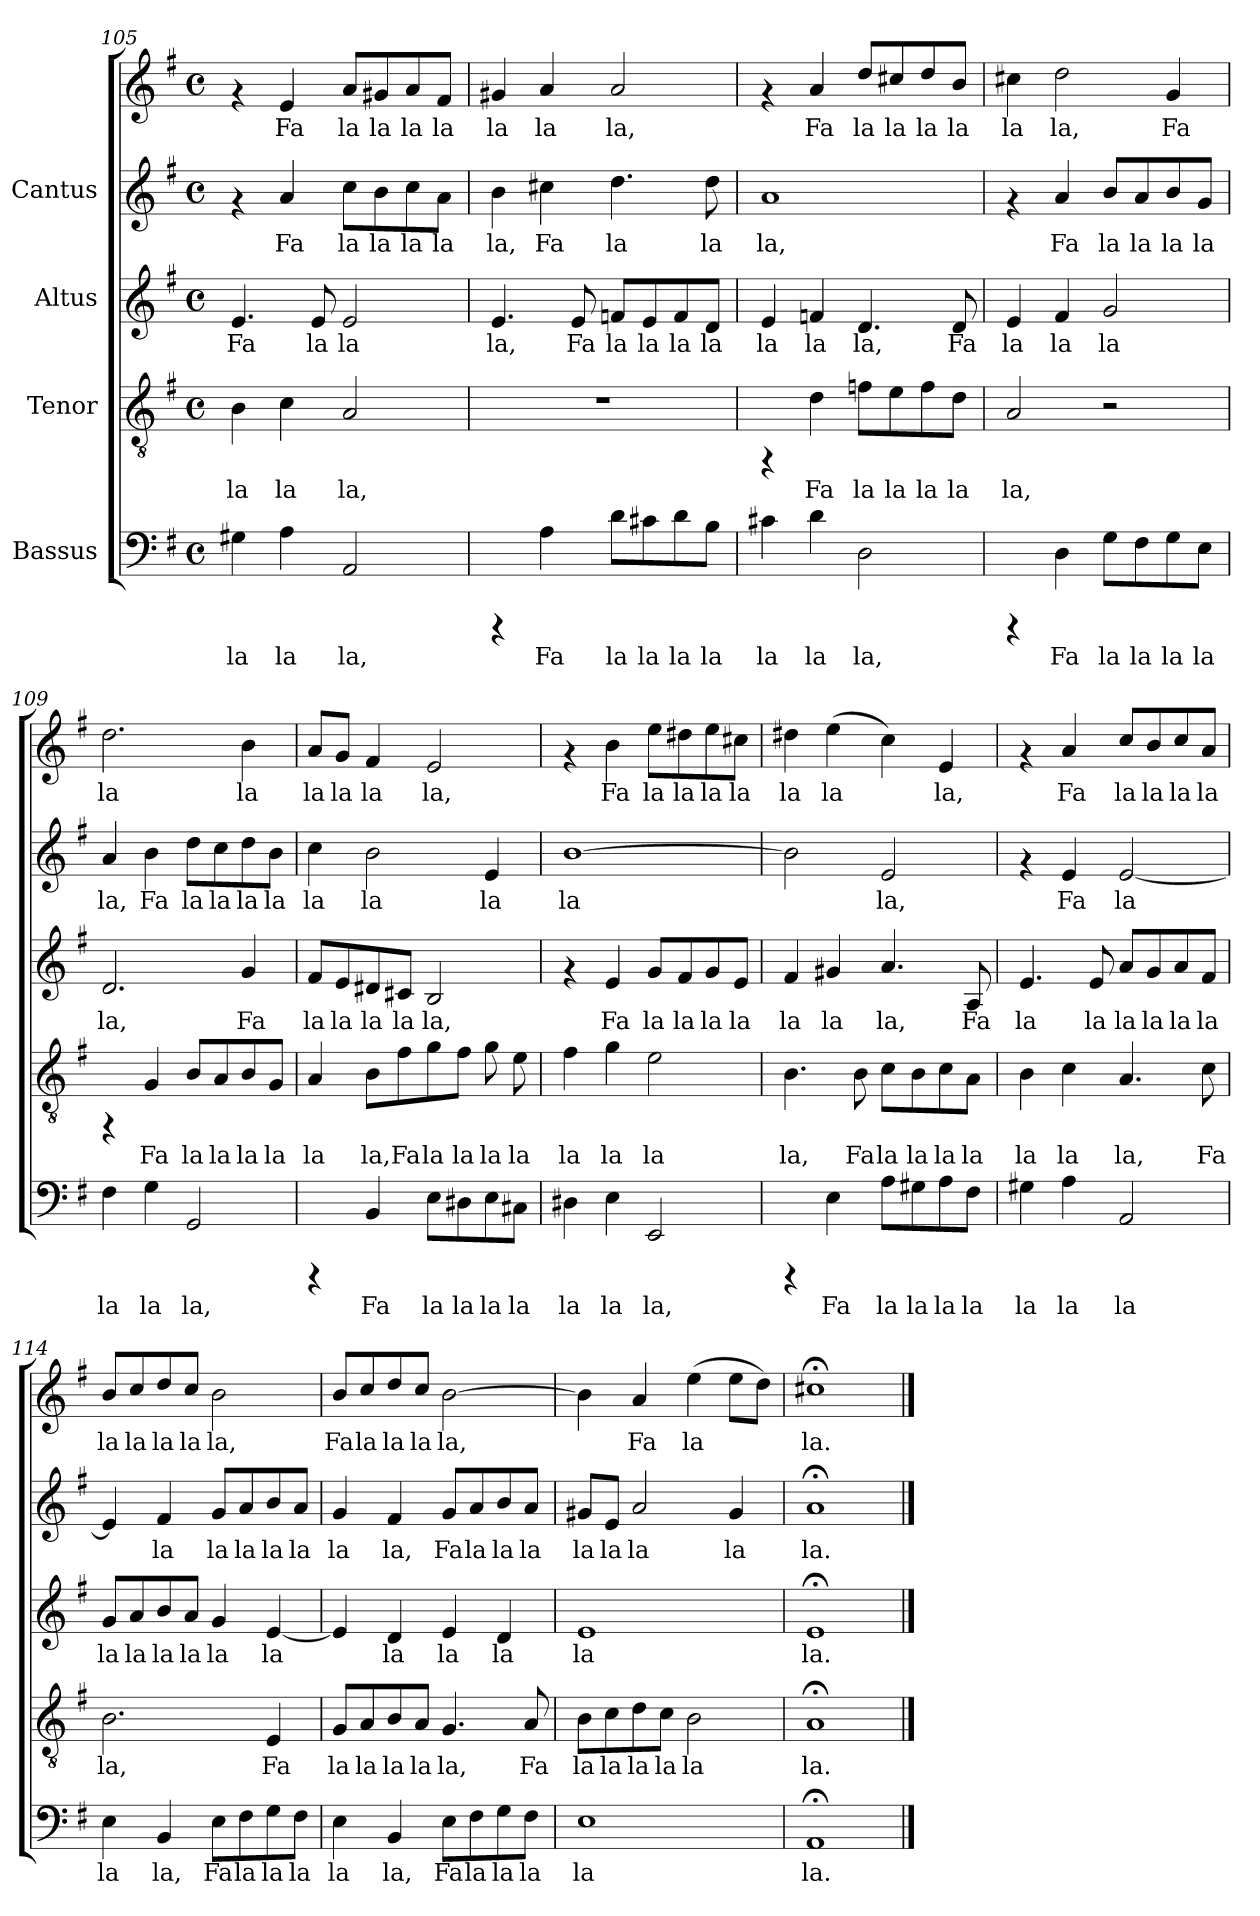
**kern	**text	**kern	**text	**kern	**text	**kern	**text	**kern	**text
*part4	*part4	*part3	*part3	*part2	*part2	*part1	*part1	*part1	*part1
*staff5	*staff5	*staff4	*staff4	*staff3	*staff3	*staff2	*staff2	*staff1	*staff1
*I"Bassus	*	*I"Tenor	*	*I"Altus	*	*I"Cantus	*	*	*
*clefF4	*	*clefGv2	*	*clefG2	*	*clefG2	*	*clefG2	*
*k[f#]	*	*k[f#]	*	*k[f#]	*	*k[f#]	*	*k[f#]	*
*G:	*	*G:	*	*G:	*	*G:	*	*G:	*
*M4/4	*	*M4/4	*	*M4/4	*	*M4/4	*	*M4/4	*
*met(c)	*	*met(c)	*	*met(c)	*	*met(c)	*	*met(c)	*
=105	=105	=105	=105	=105	=105	=105	=105	=105	=105
!	!LO:LY:b:cj	!	!LO:LY:b:cj	!	!LO:LY:b:cj	!	!	!	!
4G#X\	la	4B\	la	4.e/	Fa	4rf	.	4rf	.
!	!LO:LY:b:cj	!	!LO:LY:b:cj	!	!	!	!LO:LY:b:cj	!	!LO:LY:b:cj
4A\	la	4c\	la	.	.	4a/	Fa	4e/	Fa
!	!	!	!	!	!LO:LY:b:cj	!	!	!	!
.	.	.	.	8e/	la	.	.	.	.
!	!LO:LY:b:cj	!	!LO:LY:b:cj	!	!LO:LY:b:cj	!	!LO:LY:b:cj	!	!LO:LY:b:cj
2AA/	la,	2A/	la,	2e/	la	8cc\L	la	8a/L	la
!	!	!	!	!	!	!	!LO:LY:b:cj	!	!LO:LY:b:cj
.	.	.	.	.	.	8b\	la	8g#X/	la
!	!	!	!	!	!	!	!LO:LY:b:cj	!	!LO:LY:b:cj
.	.	.	.	.	.	8cc\	la	8a/	la
!	!	!	!	!	!	!	!LO:LY:b:cj	!	!LO:LY:b:cj
.	.	.	.	.	.	8a\J	la	8f#/J	la
=106	=106	=106	=106	=106	=106	=106	=106	=106	=106
!	!	!	!	!	!LO:LY:b:cj	!	!LO:LY:b:cj	!	!LO:LY:b:cj
4rCCC	.	1r	.	4.e/	la,	4b\	la,	4g#X/	la
!	!LO:LY:b:cj	!	!	!	!	!	!LO:LY:b:cj	!	!LO:LY:b:cj
4A\	Fa	.	.	.	.	4cc#X\	Fa	4a/	la
!	!	!	!	!	!LO:LY:b:cj	!	!	!	!
.	.	.	.	8e/	Fa	.	.	.	.
!	!LO:LY:b:cj	!	!	!	!LO:LY:b:cj	!	!LO:LY:b:cj	!	!LO:LY:b:cj
8d\L	la	.	.	8fn/L	la	4.dd\	la	2a/	la,
!	!LO:LY:b:cj	!	!	!	!LO:LY:b:cj	!	!	!	!
8c#X\	la	.	.	8e/	la	.	.	.	.
!	!LO:LY:b:cj	!	!	!	!LO:LY:b:cj	!	!	!	!
8d\	la	.	.	8f/	la	.	.	.	.
!	!LO:LY:b:cj	!	!	!	!LO:LY:b:cj	!	!LO:LY:b:cj	!	!
8B\J	la	.	.	8d/J	la	8dd\	la	.	.
!!LO:LB:g=z
=107	=107	=107	=107	=107	=107	=107	=107	=107	=107
!	!LO:LY:b:cj	!	!	!	!LO:LY:b:cj	!	!LO:LY:b:cj	!	!
4c#X\	la	4rFF	.	4e/	la	1a	la,	4rf	.
!	!LO:LY:b:cj	!	!LO:LY:b:cj	!	!LO:LY:b:cj	!	!	!	!LO:LY:b:cj
4d\	la	4d\	Fa	4fn/	la	.	.	4a/	Fa
!	!LO:LY:b:cj	!	!LO:LY:b:cj	!	!LO:LY:b:cj	!	!	!	!LO:LY:b:cj
2D\	la,	8fn\L	la	4.d/	la,	.	.	8dd/L	la
!	!	!	!LO:LY:b:cj	!	!	!	!	!	!LO:LY:b:cj
.	.	8e\	la	.	.	.	.	8cc#X/	la
!	!	!	!LO:LY:b:cj	!	!	!	!	!	!LO:LY:b:cj
.	.	8f\	la	.	.	.	.	8dd/	la
!	!	!	!LO:LY:b:cj	!	!LO:LY:b:cj	!	!	!	!LO:LY:b:cj
.	.	8d\J	la	8d/	Fa	.	.	8b/J	la
=108	=108	=108	=108	=108	=108	=108	=108	=108	=108
!	!	!	!LO:LY:b:cj	!	!LO:LY:b:cj	!	!	!	!LO:LY:b:cj
4rCCC	.	2A/	la,	4e/	la	4rf	.	4cc#X\	la
!	!LO:LY:b:cj	!	!	!	!LO:LY:b:cj	!	!LO:LY:b:cj	!	!LO:LY:b:cj
4D\	Fa	.	.	4f#/	la	4a/	Fa	2dd\	la,
!	!LO:LY:b:cj	!	!	!	!LO:LY:b:cj	!	!LO:LY:b:cj	!	!
8G\L	la	2r	.	2g/	la	8b/L	la	.	.
!	!LO:LY:b:cj	!	!	!	!	!	!LO:LY:b:cj	!	!
8F#\	la	.	.	.	.	8a/	la	.	.
!	!LO:LY:b:cj	!	!	!	!	!	!LO:LY:b:cj	!	!LO:LY:b:cj
8G\	la	.	.	.	.	8b/	la	4g/	Fa
!	!LO:LY:b:cj	!	!	!	!	!	!LO:LY:b:cj	!	!
8E\J	la	.	.	.	.	8g/J	la	.	.
=109	=109	=109	=109	=109	=109	=109	=109	=109	=109
!	!LO:LY:b:cj	!	!	!	!LO:LY:b:cj	!	!LO:LY:b:cj	!	!LO:LY:b:cj
4F#\	la	4rFF	.	2.d/	la,	4a/	la,	2.dd\	la
!	!LO:LY:b:cj	!	!LO:LY:b:cj	!	!	!	!LO:LY:b:cj	!	!
4G\	la	4G/	Fa	.	.	4b\	Fa	.	.
!	!LO:LY:b:cj	!	!LO:LY:b:cj	!	!	!	!LO:LY:b:cj	!	!
2GG/	la,	8B/L	la	.	.	8dd\L	la	.	.
!	!	!	!LO:LY:b:cj	!	!	!	!LO:LY:b:cj	!	!
.	.	8A/	la	.	.	8cc\	la	.	.
!	!	!	!LO:LY:b:cj	!	!LO:LY:b:cj	!	!LO:LY:b:cj	!	!LO:LY:b:cj
.	.	8B/	la	4g/	Fa	8dd\	la	4b\	la
!	!	!	!LO:LY:b:cj	!	!	!	!LO:LY:b:cj	!	!
.	.	8G/J	la	.	.	8b\J	la	.	.
=110	=110	=110	=110	=110	=110	=110	=110	=110	=110
!	!	!	!LO:LY:b:cj	!	!LO:LY:b:cj	!	!LO:LY:b:cj	!	!LO:LY:b:cj
4rCCC	.	4A/	la	8f#/L	la	4cc\	la	8a/L	la
!	!	!	!	!	!LO:LY:b:cj	!	!	!	!LO:LY:b:cj
.	.	.	.	8e/	la	.	.	8g/J	la
!	!LO:LY:b:cj	!	!LO:LY:b:cj	!	!LO:LY:b:cj	!	!LO:LY:b:cj	!	!LO:LY:b:cj
4BB/	Fa	8B\L	la,	8d#X/	la	2b\	la	4f#/	la
!	!	!	!LO:LY:b:cj	!	!LO:LY:b:cj	!	!	!	!
.	.	8f#\	Fa	8c#X/J	la	.	.	.	.
!	!LO:LY:b:cj	!	!LO:LY:b:cj	!	!LO:LY:b:cj	!	!	!	!LO:LY:b:cj
8E\L	la	8g\	la	2B/	la,	.	.	2e/	la,
!	!LO:LY:b:cj	!	!LO:LY:b:cj	!	!	!	!	!	!
8D#X\	la	8f#\J	la	.	.	.	.	.	.
!	!LO:LY:b:cj	!	!LO:LY:b:cj	!	!	!	!LO:LY:b:cj	!	!
8E\	la	8g\	la	.	.	4e/	la	.	.
!	!LO:LY:b:cj	!	!LO:LY:b:cj	!	!	!	!	!	!
8C#X\J	la	8e\	la	.	.	.	.	.	.
!!LO:LB:g=z
=111	=111	=111	=111	=111	=111	=111	=111	=111	=111
!	!LO:LY:b:cj	!	!LO:LY:b:cj	!	!	!	!LO:LY:b:cj	!	!
4D#X\	la	4f#\	la	4rf	.	[>1b	la	4rf	.
!	!LO:LY:b:cj	!	!LO:LY:b:cj	!	!LO:LY:b:cj	!	!	!	!LO:LY:b:cj
4E\	la	4g\	la	4e/	Fa	.	.	4b\	Fa
!	!LO:LY:b:cj	!	!LO:LY:b:cj	!	!LO:LY:b:cj	!	!	!	!LO:LY:b:cj
2EE/	la,	2e\	la	8g/L	la	.	.	8ee\L	la
!	!	!	!	!	!LO:LY:b:cj	!	!	!	!LO:LY:b:cj
.	.	.	.	8f#/	la	.	.	8dd#X\	la
!	!	!	!	!	!LO:LY:b:cj	!	!	!	!LO:LY:b:cj
.	.	.	.	8g/	la	.	.	8ee\	la
!	!	!	!	!	!LO:LY:b:cj	!	!	!	!LO:LY:b:cj
.	.	.	.	8e/J	la	.	.	8cc#X\J	la
=112	=112	=112	=112	=112	=112	=112	=112	=112	=112
!	!	!	!LO:LY:b:cj	!	!LO:LY:b:cj	!	!LO:LY:b:cj	!	!LO:LY:b:cj
4rCCC	.	4.B\	la,	4f#/	la	2b\]	.	4dd#X\	la
!	!LO:LY:b:cj	!	!	!	!LO:LY:b:cj	!	!	!	!LO:LY:b:cj
4E\	Fa	.	.	4g#X/	la	.	.	(>4ee\	la
!	!	!	!LO:LY:b:cj	!	!	!	!	!	!
.	.	8B\	Fa	.	.	.	.	.	.
!	!LO:LY:b:cj	!	!LO:LY:b:cj	!	!LO:LY:b:cj	!	!LO:LY:b:cj	!	!LO:LY:b:cj
8A\L	la	8c\L	la	4.a/	la,	2e/	la,	4cc\)	.
!	!LO:LY:b:cj	!	!LO:LY:b:cj	!	!	!	!	!	!
8G#X\	la	8B\	la	.	.	.	.	.	.
!	!LO:LY:b:cj	!	!LO:LY:b:cj	!	!	!	!	!	!LO:LY:b:cj
8A\	la	8c\	la	.	.	.	.	4e/	la,
!	!LO:LY:b:cj	!	!LO:LY:b:cj	!	!LO:LY:b:cj	!	!	!	!
8F#\J	la	8A\J	la	8A/	Fa	.	.	.	.
=113	=113	=113	=113	=113	=113	=113	=113	=113	=113
!	!LO:LY:b:cj	!	!LO:LY:b:cj	!	!LO:LY:b:cj	!	!	!	!
4G#X\	la	4B\	la	4.e/	la	4rf	.	4rf	.
!	!LO:LY:b:cj	!	!LO:LY:b:cj	!	!	!	!LO:LY:b:cj	!	!LO:LY:b:cj
4A\	la	4c\	la	.	.	4e/	Fa	4a/	Fa
!	!	!	!	!	!LO:LY:b:cj	!	!	!	!
.	.	.	.	8e/	la	.	.	.	.
!	!LO:LY:b:cj	!	!LO:LY:b:cj	!	!LO:LY:b:cj	!	!LO:LY:b:cj	!	!LO:LY:b:cj
2AA/	la	4.A/	la,	8a/L	la	[<2e/	la	8cc/L	la
!	!	!	!	!	!LO:LY:b:cj	!	!	!	!LO:LY:b:cj
.	.	.	.	8g/	la	.	.	8b/	la
!	!	!	!	!	!LO:LY:b:cj	!	!	!	!LO:LY:b:cj
.	.	.	.	8a/	la	.	.	8cc/	la
!	!	!	!LO:LY:b:cj	!	!LO:LY:b:cj	!	!	!	!LO:LY:b:cj
.	.	8c\	Fa	8f#/J	la	.	.	8a/J	la
=114	=114	=114	=114	=114	=114	=114	=114	=114	=114
!	!LO:LY:b:cj	!	!LO:LY:b:cj	!	!LO:LY:b:cj	!	!LO:LY:b:cj	!	!LO:LY:b:cj
4E\	la	2.B\	la,	8g/L	la	4e/]	.	8b/L	la
!	!	!	!	!	!LO:LY:b:cj	!	!	!	!LO:LY:b:cj
.	.	.	.	8a/	la	.	.	8cc/	la
!	!LO:LY:b:cj	!	!	!	!LO:LY:b:cj	!	!LO:LY:b:cj	!	!LO:LY:b:cj
4BB/	la,	.	.	8b/	la	4f#/	la	8dd/	la
!	!	!	!	!	!LO:LY:b:cj	!	!	!	!LO:LY:b:cj
.	.	.	.	8a/J	la	.	.	8cc/J	la
!	!LO:LY:b:cj	!	!	!	!LO:LY:b:cj	!	!LO:LY:b:cj	!	!LO:LY:b:cj
8E\L	Fa	.	.	4g/	la	8g/L	la	2b\	la,
!	!LO:LY:b:cj	!	!	!	!	!	!LO:LY:b:cj	!	!
8F#\	la	.	.	.	.	8a/	la	.	.
!	!LO:LY:b:cj	!	!LO:LY:b:cj	!	!LO:LY:b:cj	!	!LO:LY:b:cj	!	!
8G\	la	4E/	Fa	[<4e/	la	8b/	la	.	.
!	!LO:LY:b:cj	!	!	!	!	!	!LO:LY:b:cj	!	!
8F#\J	la	.	.	.	.	8a/J	la	.	.
!!LO:PB:g=z
=115	=115	=115	=115	=115	=115	=115	=115	=115	=115
!	!LO:LY:b:cj	!	!LO:LY:b:cj	!	!LO:LY:b:cj	!	!LO:LY:b:cj	!	!LO:LY:b:cj
4E\	la	8G/L	la	4e/]	.	4g/	la	8b/L	Fa
!	!	!	!LO:LY:b:cj	!	!	!	!	!	!LO:LY:b:cj
.	.	8A/	la	.	.	.	.	8cc/	la
!	!LO:LY:b:cj	!	!LO:LY:b:cj	!	!LO:LY:b:cj	!	!LO:LY:b:cj	!	!LO:LY:b:cj
4BB/	la,	8B/	la	4d/	la	4f#/	la,	8dd/	la
!	!	!	!LO:LY:b:cj	!	!	!	!	!	!LO:LY:b:cj
.	.	8A/J	la	.	.	.	.	8cc/J	la
!	!LO:LY:b:cj	!	!LO:LY:b:cj	!	!LO:LY:b:cj	!	!LO:LY:b:cj	!	!LO:LY:b:cj
8E\L	Fa	4.G/	la,	4e/	la	8g/L	Fa	[>2b\	la,
!	!LO:LY:b:cj	!	!	!	!	!	!LO:LY:b:cj	!	!
8F#\	la	.	.	.	.	8a/	la	.	.
!	!LO:LY:b:cj	!	!	!	!LO:LY:b:cj	!	!LO:LY:b:cj	!	!
8G\	la	.	.	4d/	la	8b/	la	.	.
!	!LO:LY:b:cj	!	!LO:LY:b:cj	!	!	!	!LO:LY:b:cj	!	!
8F#\J	la	8A/	Fa	.	.	8a/J	la	.	.
=116	=116	=116	=116	=116	=116	=116	=116	=116	=116
!	!LO:LY:b:cj	!	!LO:LY:b:cj	!	!LO:LY:b:cj	!	!LO:LY:b:cj	!	!LO:LY:b:cj
1E	la	8B\L	la	1e	la	8g#X/L	la	4b\]	.
!	!	!	!LO:LY:b:cj	!	!	!	!LO:LY:b:cj	!	!
.	.	8c\	la	.	.	8e/J	la	.	.
!	!	!	!LO:LY:b:cj	!	!	!	!LO:LY:b:cj	!	!LO:LY:b:cj
.	.	8d\	la	.	.	2a/	la	4a/	Fa
!	!	!	!LO:LY:b:cj	!	!	!	!	!	!
.	.	8c\J	la	.	.	.	.	.	.
!	!	!	!LO:LY:b:cj	!	!	!	!	!	!LO:LY:b:cj
.	.	2B\	la	.	.	.	.	(>4ee\	la
!	!	!	!	!	!	!	!LO:LY:b:cj	!	!LO:LY:b:cj
.	.	.	.	.	.	4g#/	la	8ee\L	.
!	!	!	!	!	!	!	!	!	!LO:LY:b:cj
.	.	.	.	.	.	.	.	8dd\J)	.
=117	=117	=117	=117	=117	=117	=117	=117	=117	=117
!	!LO:LY:b:cj	!	!LO:LY:b:cj	!	!LO:LY:b:cj	!	!LO:LY:b:cj	!	!LO:LY:b:cj
1AA;<	la.	1A;<	la.	1e;<	la.	1a;<	la.	1cc#X;<	la.
==	==	==	==	==	==	==	==	==	==
*-	*-	*-	*-	*-	*-	*-	*-	*-	*-
